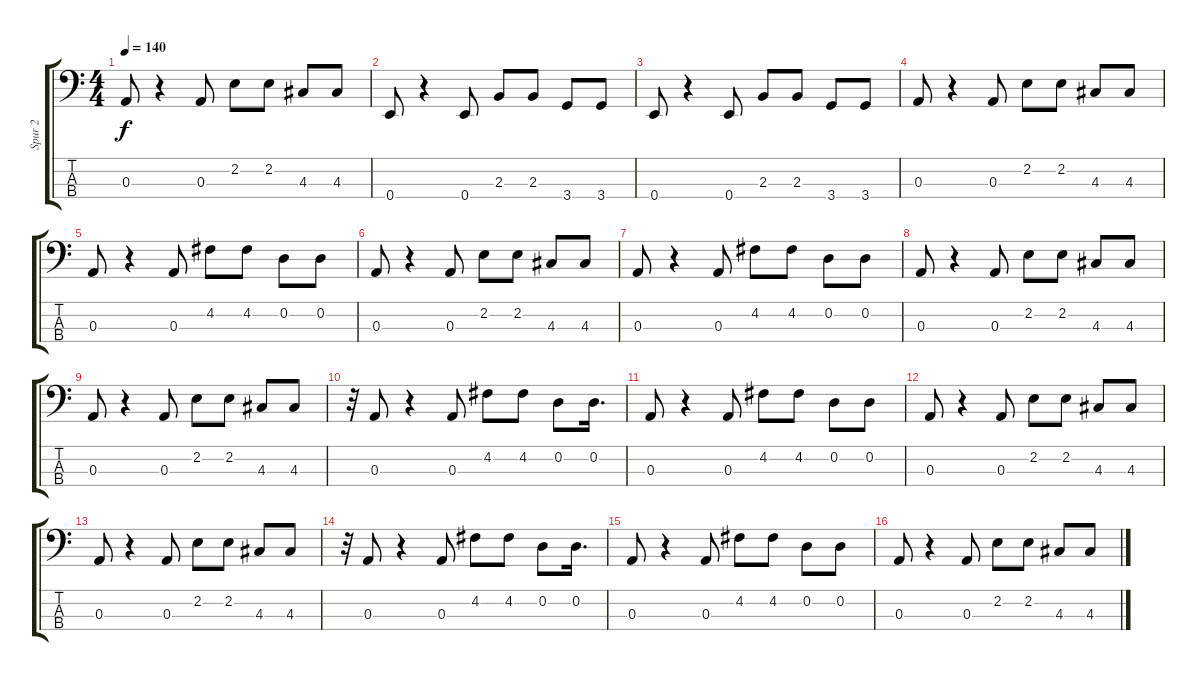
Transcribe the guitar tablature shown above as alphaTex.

\track ("Spur 2" "Spur 2") {instrument electricbassfinger}
\staff {score tabs}
\tuning (G2 D2 A1 E1) {hide}
\ts (4 4)
\tempo 140
\clef f4
\ks c
0.3.8{dy f} r.4 0.3.8 2.2.8 2.2.8 4.3.8 4.3.8 |
0.4.8 r.4 0.4.8 2.3.8 2.3.8 3.4.8 3.4.8 |
0.4.8 r.4 0.4.8 2.3.8 2.3.8 3.4.8 3.4.8 |
0.3.8 r.4 0.3.8 2.2.8 2.2.8 4.3.8 4.3.8 |
0.3.8 r.4 0.3.8 4.2.8 4.2.8 0.2.8 0.2.8 |
0.3.8 r.4 0.3.8 2.2.8 2.2.8 4.3.8 4.3.8 |
0.3.8 r.4 0.3.8 4.2.8 4.2.8 0.2.8 0.2.8 |
0.3.8 r.4 0.3.8 2.2.8 2.2.8 4.3.8 4.3.8 |
0.3.8 r.4 0.3.8 2.2.8 2.2.8 4.3.8 4.3.8 |
r.32 0.3.8 r.4 0.3.8 4.2.8 4.2.8 0.2.8 0.2.16{d} |
0.3.8 r.4 0.3.8 4.2.8 4.2.8 0.2.8 0.2.8 |
0.3.8 r.4 0.3.8 2.2.8 2.2.8 4.3.8 4.3.8 |
0.3.8 r.4 0.3.8 2.2.8 2.2.8 4.3.8 4.3.8 |
r.32 0.3.8 r.4 0.3.8 4.2.8 4.2.8 0.2.8 0.2.16{d} |
0.3.8 r.4 0.3.8 4.2.8 4.2.8 0.2.8 0.2.8 |
0.3.8 r.4 0.3.8 2.2.8 2.2.8 4.3.8 4.3.8
